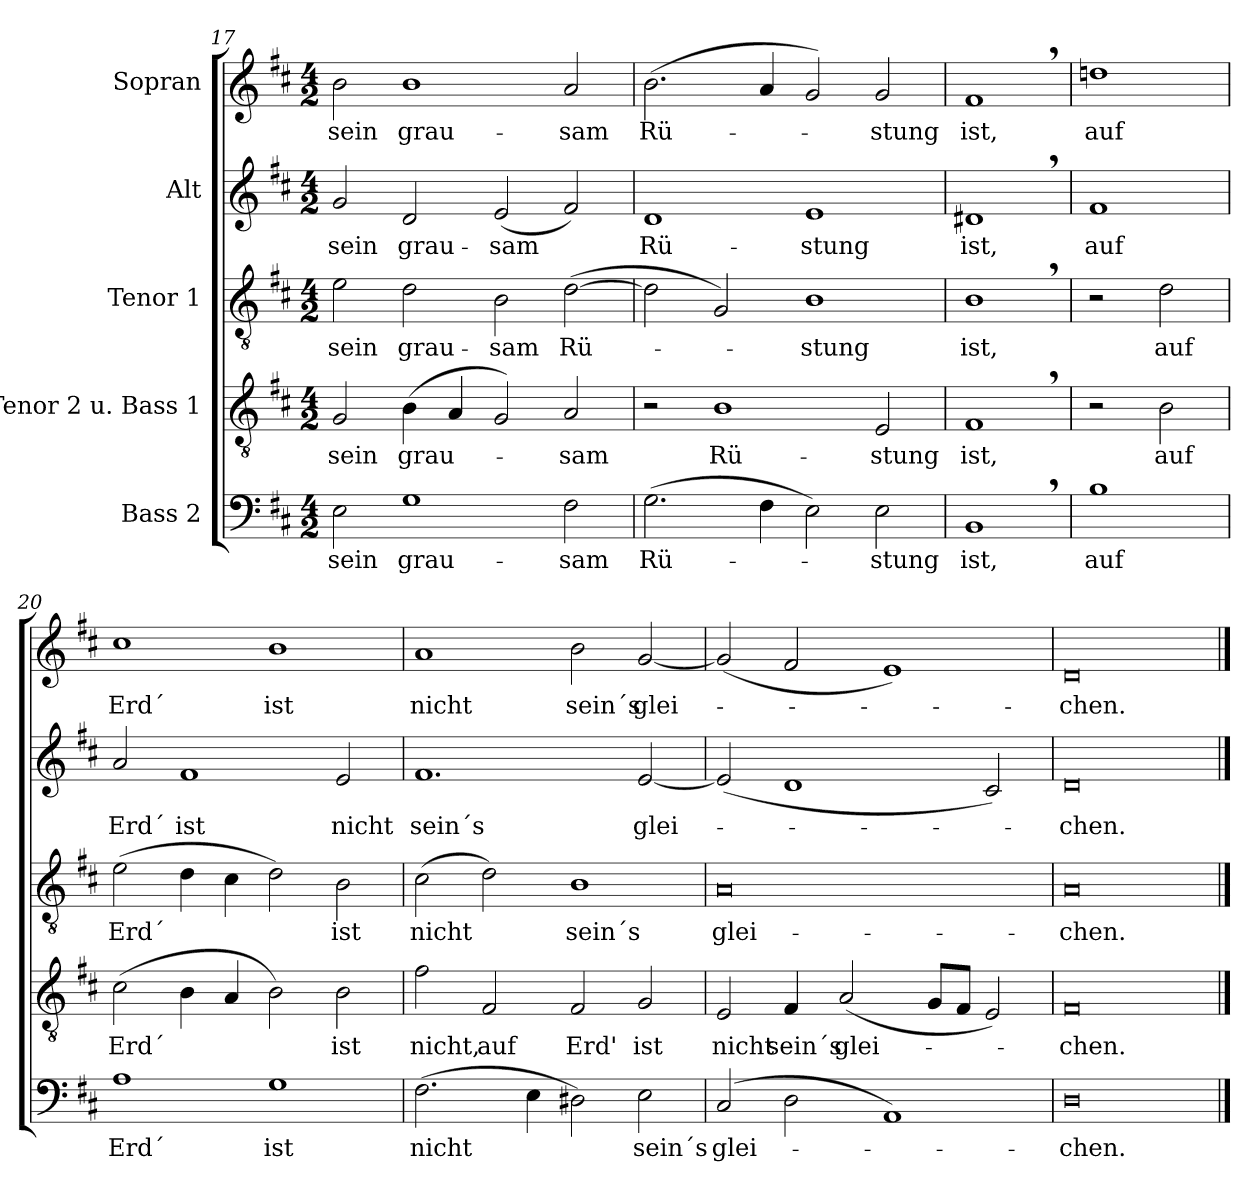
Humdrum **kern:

**kern	**text	**kern	**text	**kern	**text	**kern	**text	**kern	**text
*part5	*part5	*part4	*part4	*part3	*part3	*part2	*part2	*part1	*part1
*staff5	*staff5	*staff4	*staff4	*staff3	*staff3	*staff2	*staff2	*staff1	*staff1
*I"Bass 2	*	*I"Tenor 2 u. Bass 1	*	*I"Tenor 1	*	*I"Alt	*	*I"Sopran	*
*clefF4	*	*clefGv2	*	*clefGv2	*	*clefG2	*	*clefG2	*
*k[f#c#]	*	*k[f#c#]	*	*k[f#c#]	*	*k[f#c#]	*	*k[f#c#]	*
*M4/2	*	*M4/2	*	*M4/2	*	*M4/2	*	*M4/2	*
=17	=17	=17	=17	=17	=17	=17	=17	=17	=17
2E\	sein	2G/	sein	2e\	sein	2g/	sein	2b\	sein
1G	grau-	(4B\	grau-	2d\	grau-	2d/	grau-	1b	grau-
.	.	4A/	.	.	.	.	.	.	.
.	.	2G/)	.	2B\	-sam	(2e/	-sam	.	.
2F#\	-sam	2A/	-sam	([2d\	Rü-	2f#/)	.	2a/	-sam
=18	=18	=18	=18	=18	=18	=18	=18	=18	=18
(2.G\	Rü-	2r	.	2d\]	.	1d	Rü-	(2.b\	Rü-
.	.	1B	Rü-	2G/)	.	.	.	.	.
4F#\	.	.	.	.	.	.	.	4a/	.
2E\)	.	.	.	1B	-stung	1e	-stung	2g/)	.
2E\	-stung	2E/	-stung	.	.	.	.	2g/	-stung
=19	=19	=19	=19	=19	=19	=19	=19	=19	=19
1BB,	ist,	1F#,	ist,	1B,	ist,	1d#X,	ist,	1f#,	ist,
!!LO:LB:g=z
=19X3	=19X3	=19X3	=19X3	=19X3	=19X3	=19X3	=19X3	=19X3	=19X3
1B	auf	2r	.	2r	.	1f#	auf	1ddn	auf
.	.	2B\	auf	2d\	auf	.	.	.	.
=20	=20	=20	=20	=20	=20	=20	=20	=20	=20
1A	Erd´	(2c#\	Erd´	(2e\	Erd´	2a/	Erd´	1cc#	Erd´
.	.	4B\	.	4d\	.	1f#	ist	.	.
.	.	4A/	.	4c#\	.	.	.	.	.
1G	ist	2B\)	.	2d\)	.	.	.	1b	ist
.	.	2B\	ist	2B\	ist	2e/	nicht	.	.
=21	=21	=21	=21	=21	=21	=21	=21	=21	=21
(2.F#\	nicht	2f#\	nicht,	(2c#\	nicht	1.f#	sein´s	1a	nicht
.	.	2F#/	auf	2d\)	.	.	.	.	.
4E\	.	.	.	.	.	.	.	.	.
2D#X\)	.	2F#/	Erd'	1B	sein´s	.	.	2b\	sein´s
2E\	sein´s	2G/	ist	.	.	[2e/	glei-	[2g/	glei-
=22	=22	=22	=22	=22	=22	=22	=22	=22	=22
(2C#/	glei-	2E/	nicht	0A	glei-	(2e/]	.	(2g/]	.
2D\	.	4F#/	sein´s	.	.	1d	.	2f#/	.
.	.	(2A/	glei-	.	.	.	.	.	.
1AA)	.	.	.	.	.	.	.	1e)	.
.	.	8G/L	.	.	.	.	.	.	.
.	.	8F#/J	.	.	.	.	.	.	.
.	.	2E/)	.	.	.	2c#/)	.	.	.
=23	=23	=23	=23	=23	=23	=23	=23	=23	=23
0D	-chen.	0F#	-chen.	0A	-chen.	0d	-chen.	0d	-chen.
==	==	==	==	==	==	==	==	==	==
*-	*-	*-	*-	*-	*-	*-	*-	*-	*-
